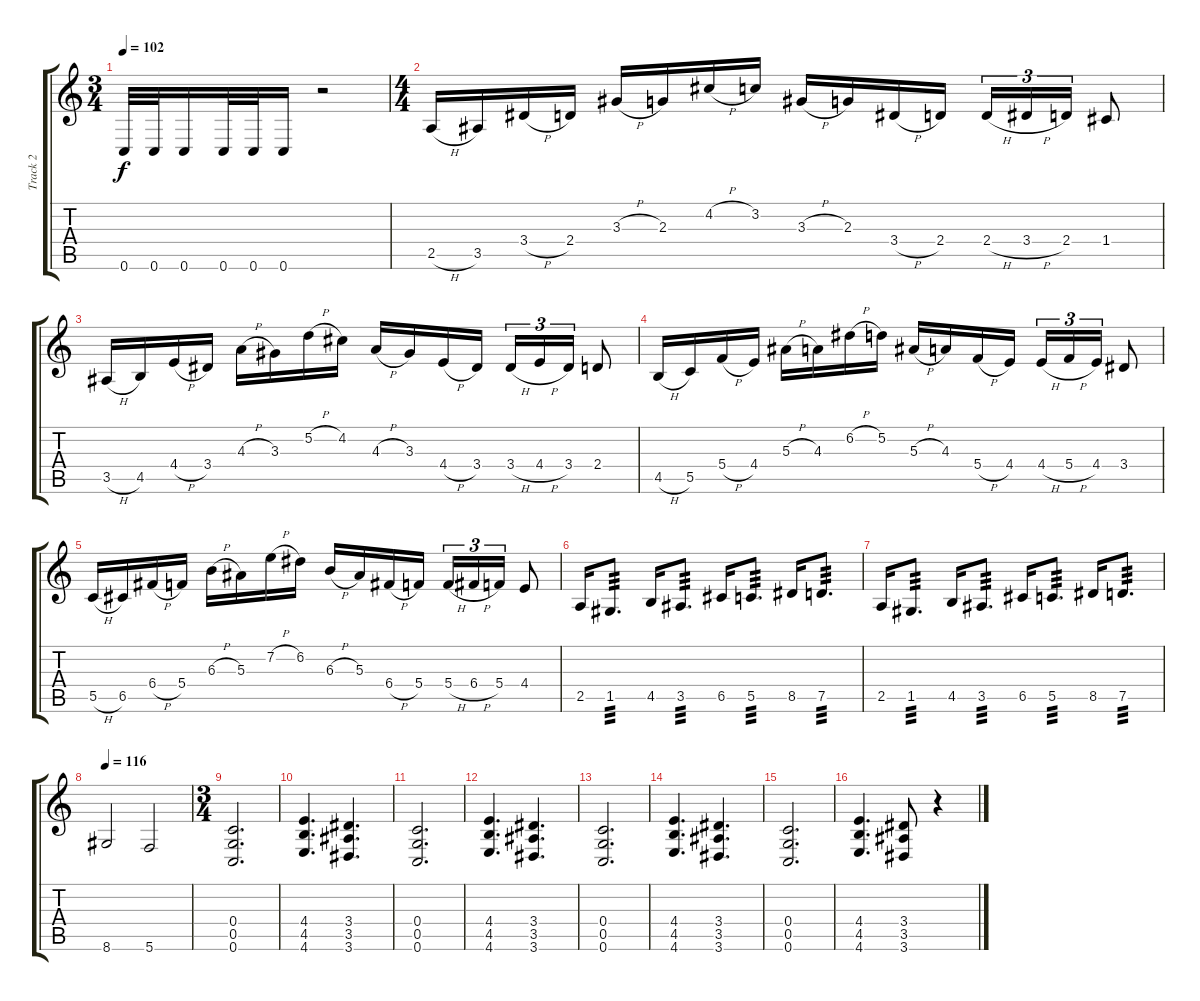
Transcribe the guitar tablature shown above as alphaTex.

\track ("Track 2" "Track 2") {instrument distortionguitar}
\staff {score tabs}
\tuning (D4 A3 F3 C3 G2 C2) {hide}
\ts (3 4)
\tempo 102
\clef g2
\ks c
0.6.32{dy f} 0.6.32 0.6.16 0.6.32 0.6.32 0.6.16 r.2 |
\ts (4 4)
2.5{h}.16 3.5.16 3.4{h}.16 2.4.16 3.3{h}.16 2.3.16 4.2{h}.16 3.2.16 3.3{h}.16 2.3.16 3.4{h}.16 2.4.16 2.4{h}.16{tu (3 2)} 3.4{h}.16{tu (3 2)} 2.4.16{tu (3 2)} 1.4.8 |
3.5{h}.16 4.5.16 4.4{h}.16 3.4.16 4.3{h}.16 3.3.16 5.2{h}.16 4.2.16 4.3{h}.16 3.3.16 4.4{h}.16 3.4.16 3.4{h}.16{tu (3 2)} 4.4{h}.16{tu (3 2)} 3.4.16{tu (3 2)} 2.4.8 |
4.5{h}.16 5.5.16 5.4{h}.16 4.4.16 5.3{h}.16 4.3.16 6.2{h}.16 5.2.16 5.3{h}.16 4.3.16 5.4{h}.16 4.4.16 4.4{h}.16{tu (3 2)} 5.4{h}.16{tu (3 2)} 4.4.16{tu (3 2)} 3.4.8 |
5.5{h}.16 6.5.16 6.4{h}.16 5.4.16 6.3{h}.16 5.3.16 7.2{h}.16 6.2.16 6.3{h}.16 5.3.16 6.4{h}.16 5.4.16 5.4{h}.16{tu (3 2)} 6.4{h}.16{tu (3 2)} 5.4.16{tu (3 2)} 4.4.8 |
2.5.16 1.5.8{d tp 3} 4.5.16 3.5.8{d tp 3} 6.5.16 5.5.8{d tp 3} 8.5.16 7.5.8{d tp 3} |
2.5.16 1.5.8{d tp 3} 4.5.16 3.5.8{d tp 3} 6.5.16 5.5.8{d tp 3} 8.5.16 7.5.8{d tp 3} |
\tempo 116
8.6.2 5.6.2 |
\ts (3 4)
(0.4 0.5 0.6).2{d} |
(4.4 4.5 4.6).4{d} (3.4 3.5 3.6).4{d} |
(0.4 0.5 0.6).2{d} |
(4.4 4.5 4.6).4{d} (3.4 3.5 3.6).4{d} |
(0.4 0.5 0.6).2{d} |
(4.4 4.5 4.6).4{d} (3.4 3.5 3.6).4{d} |
(0.4 0.5 0.6).2{d} |
(4.4 4.5 4.6).4{d} (3.4 3.5 3.6).8 r.4
